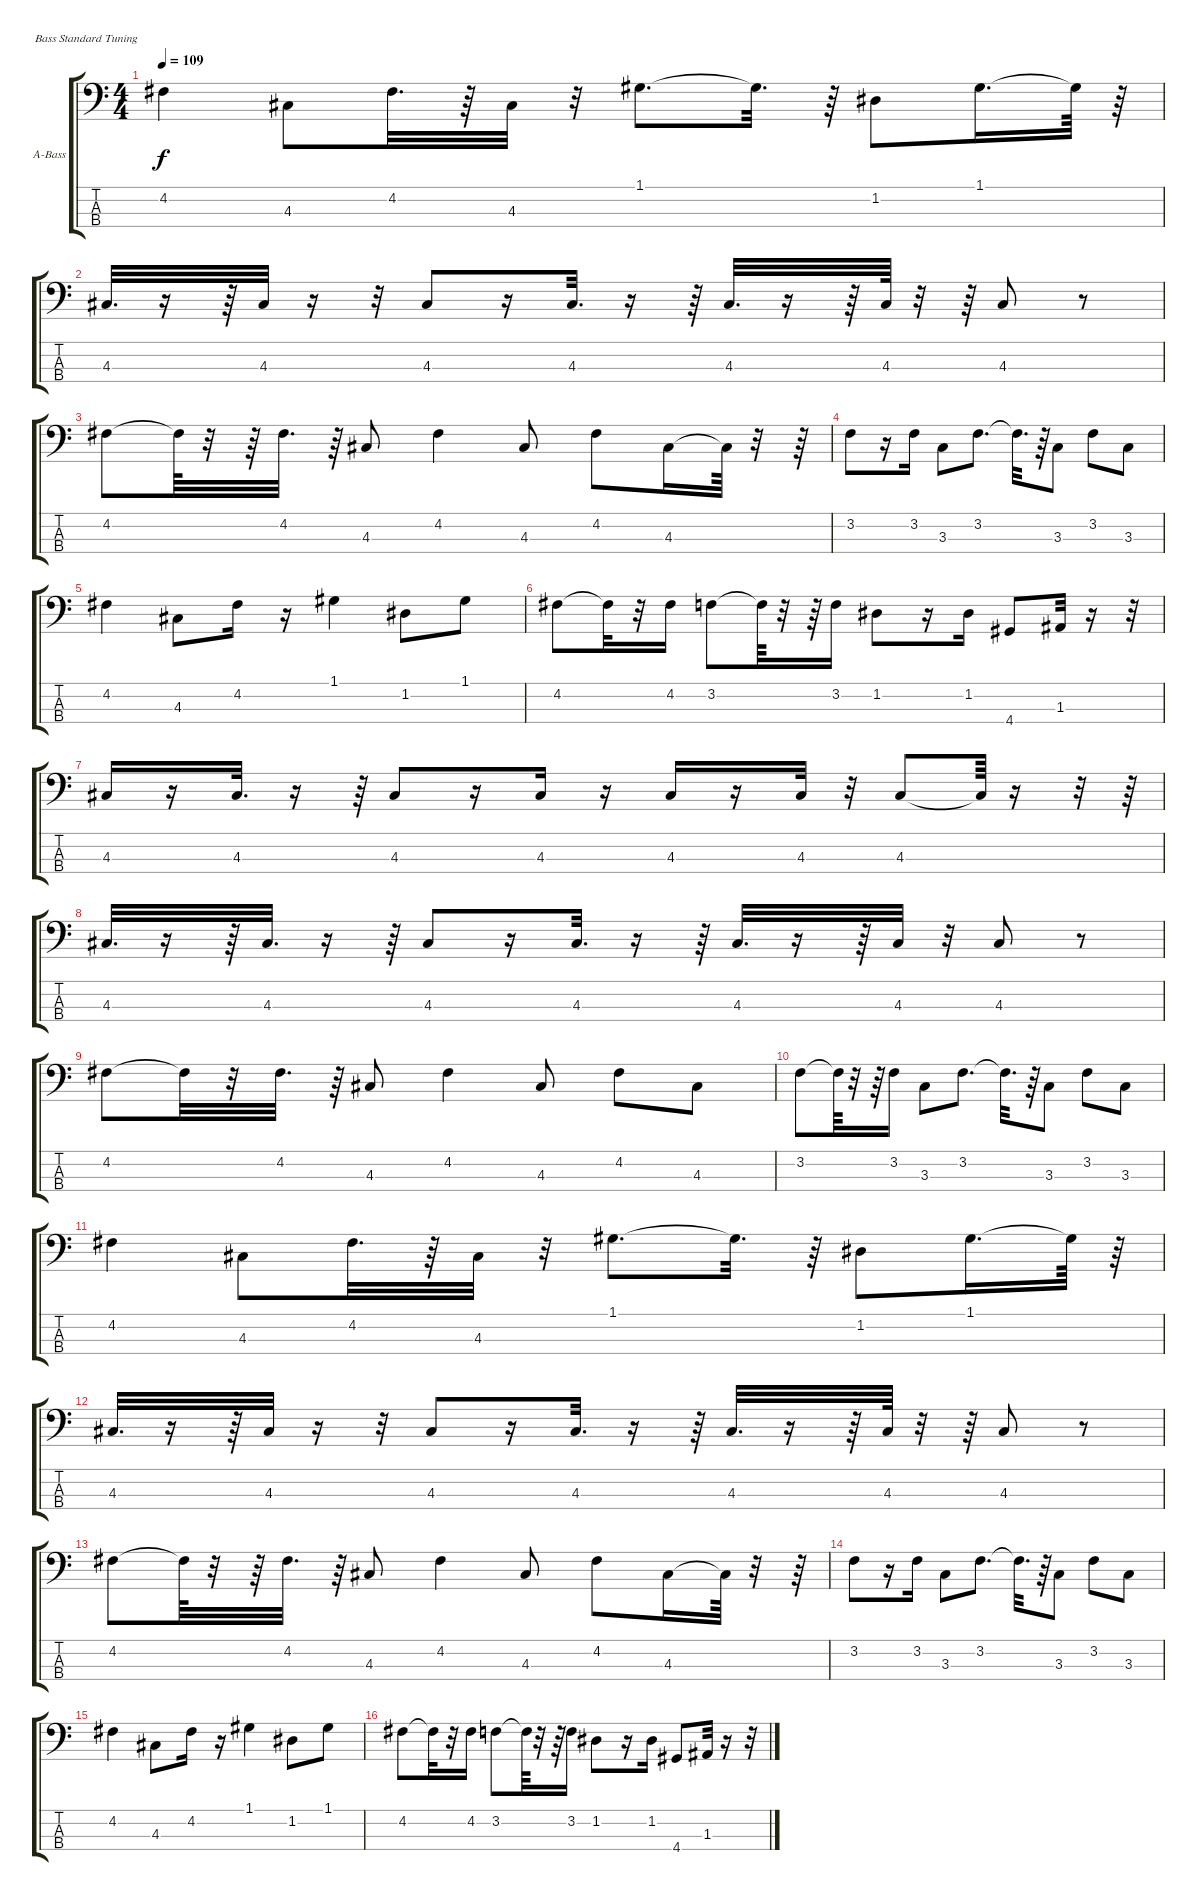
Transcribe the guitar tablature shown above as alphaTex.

\bracketExtendMode groupsimilarinstruments
\firstSystemTrackNameOrientation horizontal
\otherSystemsTrackNameOrientation horizontal
\track ("Bass  " "A-Bass") {instrument acousticgrandpiano}
\staff {score tabs}
\tuning (G2 D2 A1 E1)
\displaytranspose 12
\ts (4 4)
\tempo 109
\clef f4
\ks c
4.2.4{dy f} 4.3.8 4.2.32{d} r.64 4.3.32 r.32 1.1.8{d} 1.1{t}.32{d} r.64 1.2.8 1.1.16{d} 1.1{t}.64 r.64 |
4.3.32{d} r.16 r.64 4.3.32 r.16 r.32 4.3.8 r.16 4.3.32{d} r.16 r.64 4.3.32{d} r.16 r.64 4.3.64 r.32 r.64 4.3.8 r.8 |
4.2.8 4.2{t}.64 r.32 r.64 4.2.32{d} r.64 4.3.8 4.2.4 4.3.8 4.2.8 4.3.16 4.3{t}.64 r.32 r.64 |
3.2.8 r.16 3.2.16 3.3.8 3.2.8{d} 3.2{t}.32{d} r.64 3.3.8 3.2.8 3.3.8 |
4.2.4 4.3.8 4.2.16 r.16 1.1.4 1.2.8 1.1.8 |
4.2.8 4.2{t}.32 r.32 4.2.16 3.2.8 3.2{t}.64 r.32 r.64 3.2.16 1.2.8 r.16 1.2.16 4.4.8 1.3.32 r.16 r.32 |
4.3.16 r.16 4.3.32{d} r.16 r.64 4.3.8 r.16 4.3.16 r.16 4.3.16 r.16 4.3.32 r.32 4.3.8 4.3{t}.64 r.16 r.32 r.64 |
4.3.32{d} r.16 r.64 4.3.32{d} r.16 r.64 4.3.8 r.16 4.3.32{d} r.16 r.64 4.3.32{d} r.16 r.64 4.3.32 r.32 4.3.8 r.8 |
4.2.8 4.2{t}.32 r.32 4.2.32{d} r.64 4.3.8 4.2.4 4.3.8 4.2.8 4.3.8 |
3.2.8 3.2{t}.64 r.32 r.64 3.2.16 3.3.8 3.2.8{d} 3.2{t}.32{d} r.64 3.3.8 3.2.8 3.3.8 |
4.2.4 4.3.8 4.2.32{d} r.64 4.3.32 r.32 1.1.8{d} 1.1{t}.32{d} r.64 1.2.8 1.1.16{d} 1.1{t}.64 r.64 |
4.3.32{d} r.16 r.64 4.3.32 r.16 r.32 4.3.8 r.16 4.3.32{d} r.16 r.64 4.3.32{d} r.16 r.64 4.3.64 r.32 r.64 4.3.8 r.8 |
4.2.8 4.2{t}.64 r.32 r.64 4.2.32{d} r.64 4.3.8 4.2.4 4.3.8 4.2.8 4.3.16 4.3{t}.64 r.32 r.64 |
3.2.8 r.16 3.2.16 3.3.8 3.2.8{d} 3.2{t}.32{d} r.64 3.3.8 3.2.8 3.3.8 |
4.2.4 4.3.8 4.2.16 r.16 1.1.4 1.2.8 1.1.8 |
4.2.8 4.2{t}.32 r.32 4.2.16 3.2.8 3.2{t}.64 r.32 r.64 3.2.16 1.2.8 r.16 1.2.16 4.4.8 1.3.32 r.16 r.32
